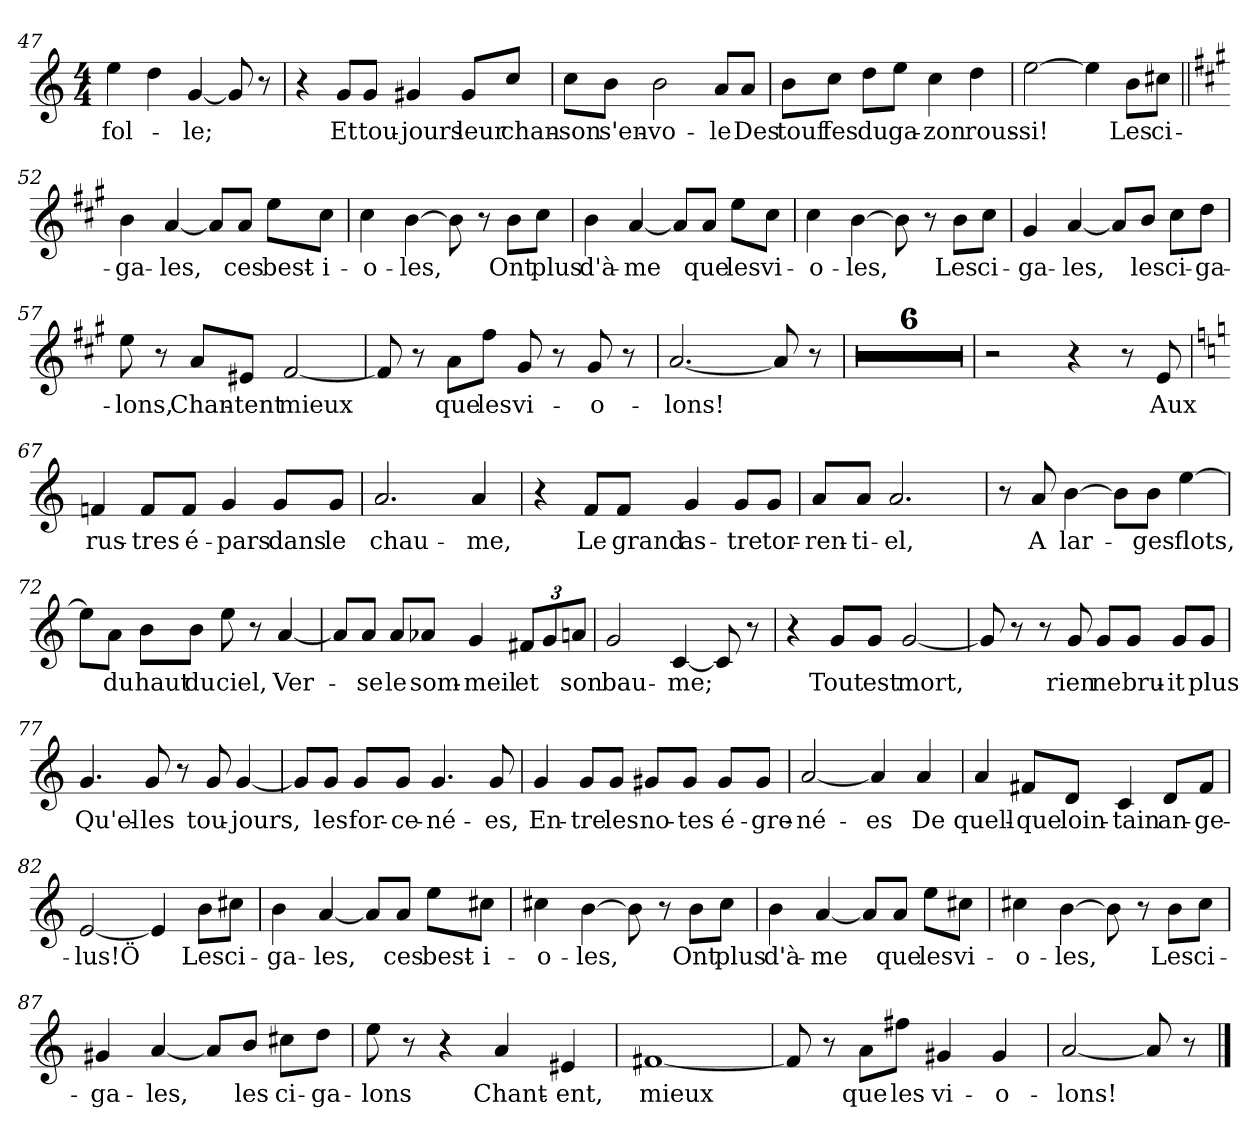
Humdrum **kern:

**kern	**text
*part1	*part1
*staff1	*staff1
*clefG2	*
*k[]	*
*M4/4	*
=47	=47
!	!LO:LY:b
4ee\	fol-
4dd\	.
!	!LO:LY:b
[4g/	-le;
8g/]	.
8r	.
=48	=48
4r	.
!	!LO:LY:b
8g/L	Et
!	!LO:LY:b
8g/J	tou-
!	!LO:LY:b
4g#X/	-jours
!	!LO:LY:b
8g#/L	leur
!	!LO:LY:b
8cc/J	chan-
=49	=49
!	!LO:LY:b
8cc\L	-son
!	!LO:LY:b
8b\J	s'en-
!	!LO:LY:b
2b\	-vo-
!	!LO:LY:b
8a/L	-le
!	!LO:LY:b
8a/J	Des
=50	=50
!	!LO:LY:b
8b\L	touf
!	!LO:LY:b
8cc\J	fes
!	!LO:LY:b
8dd\L	du
!	!LO:LY:b
8ee\J	ga-
!	!LO:LY:b
4cc\	-zon
!	!LO:LY:b
4dd\	rous-
=51	=51
!	!LO:LY:b
[2ee\	-si!
4ee\]	.
!	!LO:LY:b
8b\L	Les
!	!LO:LY:b
8cc#X\J	ci-
!!LO:LB:g=z
=52||	=52||
*k[f#c#g#]	*
!	!LO:LY:b
4b\	-ga-
!	!LO:LY:b
[4a/	-les,
8a/L]	.
!	!LO:LY:b
8a/J	ces
!	!LO:LY:b
8ee\L	best-
!	!LO:LY:b
8cc#\J	-i-
=53	=53
!	!LO:LY:b
4cc#\	-o-
!	!LO:LY:b
[4b\	-les,
8b\]	.
8r	.
!	!LO:LY:b
8b\L	Ont
!	!LO:LY:b
8cc#\J	plus
=54	=54
!	!LO:LY:b
4b\	d'à-
!	!LO:LY:b
[4a/	-me
8a/L]	.
!	!LO:LY:b
8a/J	que
!	!LO:LY:b
8ee\L	les
!	!LO:LY:b
8cc#\J	vi-
=55	=55
!	!LO:LY:b
4cc#\	-o-
!	!LO:LY:b
[4b\	-les,
8b\]	.
8r	.
!	!LO:LY:b
8b\L	Les
!	!LO:LY:b
8cc#\J	ci-
=56	=56
!	!LO:LY:b
4g#/	-ga-
!	!LO:LY:b
[4a/	-les,
8a/L]	.
!	!LO:LY:b
8b/J	les
!	!LO:LY:b
8cc#\L	ci-
!	!LO:LY:b
8dd\J	-ga-
=57	=57
!	!LO:LY:b
8ee\	-lons,
8r	.
!	!LO:LY:b
8a/L	Chan-
!	!LO:LY:b
8e#X/J	-tent
!	!LO:LY:b
[2f#/	mieux
!!LO:LB:g=z
=58	=58
8f#/]	.
8r	.
!	!LO:LY:b
8a\L	que
!	!LO:LY:b
8ff#\J	les
!	!LO:LY:b
8g#/	vi-
8r	.
!	!LO:LY:b
8g#/	-o-
8r	.
=59	=59
!	!LO:LY:b
[2.a/	-lons!
8a/]	.
8r	.
=60	=60
1r	.
=61	=61
1r	.
=62	=62
1r	.
=63	=63
1r	.
=64	=64
1r	.
=65	=65
1r	.
=66	=66
2r	.
4r	.
8r	.
!	!LO:LY:b
8e/	Aux
=67	=67
*k[]	*
!	!LO:LY:b
4fn/	rus-
!	!LO:LY:b
8f/L	-tres
!	!LO:LY:b
8f/J	é-
!	!LO:LY:b
4g/	-pars
!	!LO:LY:b
8g/L	dans
!	!LO:LY:b
8g/J	le
!!LO:LB:g=z
=68	=68
!	!LO:LY:b
2.a/	chau-
!	!LO:LY:b
4a/	-me,
=69	=69
4r	.
!	!LO:LY:b
8f/L	Le
!	!LO:LY:b
8f/J	grand
!	!LO:LY:b
4g/	as-
!	!LO:LY:b
8g/L	-tre
!	!LO:LY:b
8g/J	tor-
=70	=70
!	!LO:LY:b
8a/L	-ren-
!	!LO:LY:b
8a/J	-ti-
!	!LO:LY:b
2.a/	-el,
=71	=71
8r	.
!	!LO:LY:b
8a/	A
!	!LO:LY:b
[4b\	lar-
8b\L]	.
!	!LO:LY:b
8b\J	-ges
!	!LO:LY:b
[4ee\	flots,
=72	=72
8ee\L]	.
!	!LO:LY:b
8a\J	du
!	!LO:LY:b
8b\L	haut
!	!LO:LY:b
8b\J	du
!	!LO:LY:b
8ee\	ciel,
8r	.
!	!LO:LY:b
[4a/	Ver-
=73	=73
8a/L]	.
!	!LO:LY:b
8a/J	-se
!	!LO:LY:b
8a/L	le
!	!LO:LY:b
8a-X/J	som-
!	!LO:LY:b
4g/	-meil
!	!LO:LY:b
12f#X/L	et
12g/	.
!	!LO:LY:b
12an/J	son
!!LO:PB:g=z
=74	=74
!	!LO:LY:b
2g/	bau-
!	!LO:LY:b
[4c/	-me;
8c/]	.
8r	.
=75	=75
4r	.
!	!LO:LY:b
8g/L	Tout
!	!LO:LY:b
8g/J	est
!	!LO:LY:b
[2g/	mort,
=76	=76
8g/]	.
8r	.
8r	.
!	!LO:LY:b
8g/	rien
!	!LO:LY:b
8g/L	ne
!	!LO:LY:b
8g/J	bru-
!	!LO:LY:b
8g/L	-it
!	!LO:LY:b
8g/J	plus
=77	=77
!	!LO:LY:b
4.g/	Qu'el-
!	!LO:LY:b
8g/	-les
8r	.
!	!LO:LY:b
8g/	tou-
!	!LO:LY:b
[4g/	-jours,
=78	=78
8g/L]	.
!	!LO:LY:b
8g/J	les
!	!LO:LY:b
8g/L	for-
!	!LO:LY:b
8g/J	-ce-
!	!LO:LY:b
4.g/	-né-
!	!LO:LY:b
8g/	-es,
=79	=79
!	!LO:LY:b
4g/	En-
!	!LO:LY:b
8g/L	-tre
!	!LO:LY:b
8g/J	les
!	!LO:LY:b
8g#X/L	no-
!	!LO:LY:b
8g#/J	-tes
!	!LO:LY:b
8g#/L	é-
!	!LO:LY:b
8g#/J	-gre-
!!LO:LB:g=z
=80	=80
!	!LO:LY:b
[2a/	-né-
!	!LO:LY:b
4a/]	-es
!	!LO:LY:b
4a/	De
=81	=81
!	!LO:LY:b
4a/	quell-
!	!LO:LY:b
8f#X/L	-que
!	!LO:LY:b
8d/J	loin-
!	!LO:LY:b
4c/	-tain
!	!LO:LY:b
8d/L	an-
!	!LO:LY:b
8f#/J	-ge-
=82	=82
!	!LO:LY:b
[2e/	-lus!Ö
4e/]	.
!	!LO:LY:b
8b\L	Les
!	!LO:LY:b
8cc#X\J	ci-
=83	=83
!	!LO:LY:b
4b\	-ga-
!	!LO:LY:b
[4a/	-les,
8a/L]	.
!	!LO:LY:b
8a/J	ces
!	!LO:LY:b
8ee\L	best-
!	!LO:LY:b
8cc#X\J	-i-
=84	=84
!	!LO:LY:b
4cc#X\	-o-
!	!LO:LY:b
[4b\	-les,
8b\]	.
8r	.
!	!LO:LY:b
8b\L	Ont
!	!LO:LY:b
8cc#\J	plus
=85	=85
!	!LO:LY:b
4b\	d'à-
!	!LO:LY:b
[4a/	-me
8a/L]	.
!	!LO:LY:b
8a/J	que
!	!LO:LY:b
8ee\L	les
!	!LO:LY:b
8cc#X\J	vi-
!!LO:LB:g=z
=86	=86
!	!LO:LY:b
4cc#X\	-o-
!	!LO:LY:b
[4b\	-les,
8b\]	.
8r	.
!	!LO:LY:b
8b\L	Les
!	!LO:LY:b
8cc#\J	ci-
=87	=87
!	!LO:LY:b
4g#X/	-ga-
!	!LO:LY:b
[4a/	-les,
8a/L]	.
!	!LO:LY:b
8b/J	les
!	!LO:LY:b
8cc#X\L	ci-
!	!LO:LY:b
8dd\J	-ga-
=88	=88
!	!LO:LY:b
8ee\	-lons
8r	.
4r	.
!	!LO:LY:b
4a/	Chant-
!	!LO:LY:b
4e#X/	-ent,
=89	=89
!	!LO:LY:b
[1f#X	mieux
=90	=90
8f#/]	.
8r	.
!	!LO:LY:b
8a\L	que
!	!LO:LY:b
8ff#X\J	les
!	!LO:LY:b
4g#X/	vi-
!	!LO:LY:b
4g#/	-o-
=91	=91
!	!LO:LY:b
[2a/	-lons!
8a/]	.
8r	.
==	==
*-	*-
